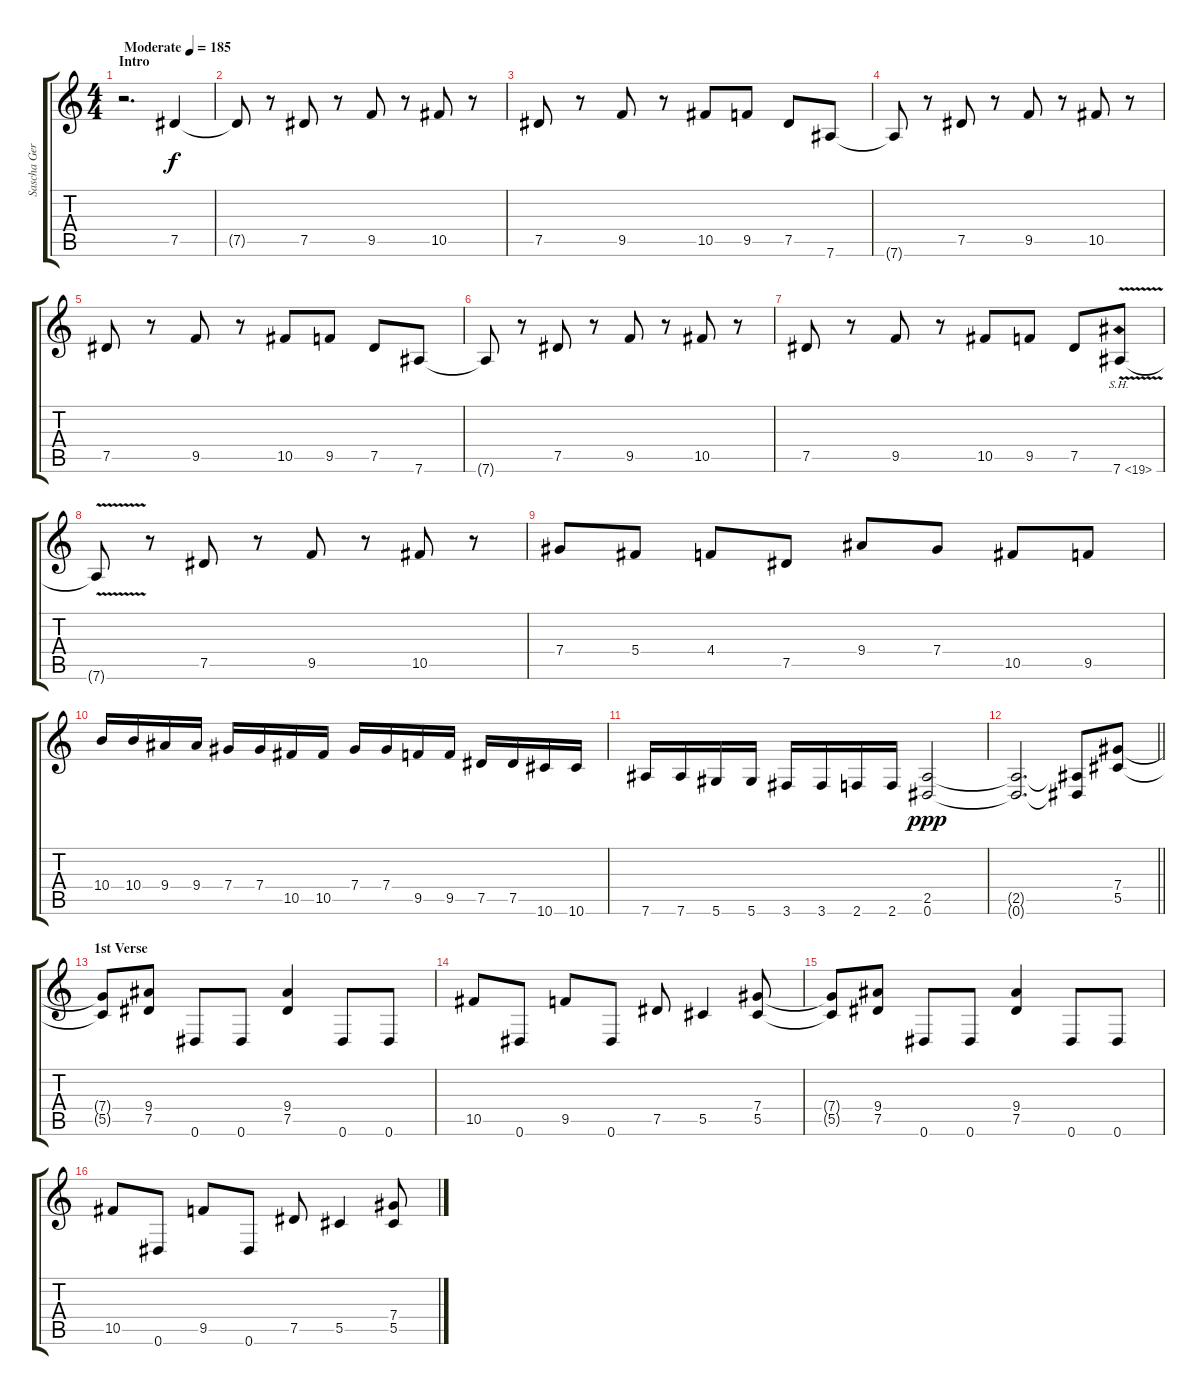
\track ("Sascha Gerstner" "Sascha Ger") {instrument distortionguitar}
\staff {score tabs}
\tuning (Eb4 Bb3 Gb3 Db3 Ab2 Eb2) {hide}
\ts (4 4)
\section ("" "Intro")
\tempo (185 "Moderate")
\clef g2
\ks c
r.2{d dy f volume 15 instrument distortionguitar} 7.5.4 |
7.5{t}.8 r.8 7.5.8 r.8 9.5.8 r.8 10.5.8 r.8 |
7.5.8 r.8 9.5.8 r.8 10.5.8 9.5.8 7.5.8 7.6.8 |
7.6{t}.8 r.8 7.5.8 r.8 9.5.8 r.8 10.5.8 r.8 |
7.5.8 r.8 9.5.8 r.8 10.5.8 9.5.8 7.5.8 7.6.8 |
7.6{t}.8 r.8 7.5.8 r.8 9.5.8 r.8 10.5.8 r.8 |
7.5.8 r.8 9.5.8 r.8 10.5.8 9.5.8 7.5.8 7.6{sh 12 v}.8 |
7.6{t}.8 r.8 7.5.8 r.8 9.5.8 r.8 10.5.8 r.8 |
7.4.8 5.4.8 4.4.8 7.5.8 9.4.8 7.4.8 10.5.8 9.5.8 |
10.4.16 10.4.16 9.4.16 9.4.16 7.4.16 7.4.16 10.5.16 10.5.16 7.4.16 7.4.16 9.5.16 9.5.16 7.5.16 7.5.16 10.6.16 10.6.16 |
7.6.16 7.6.16 5.6.16 5.6.16 3.6.16 3.6.16 2.6.16 2.6.16 (2.5 0.6).2{dy ppp} |
\barLineRight lightlight
(2.5{t} 0.6{t}).2{d} (2.5{t} 0.6{t}).8 (7.4 5.5).8{volume 12} |
\section ("" "1st Verse")
(7.4{t} 5.5{t}).8 (9.4 7.5).8 0.6.8 0.6.8 (9.4 7.5).4 0.6.8 0.6.8 |
10.5.8 0.6.8 9.5.8 0.6.8 7.5.8 5.5.4 (7.4 5.5).8 |
(7.4{t} 5.5{t}).8 (9.4 7.5).8 0.6.8 0.6.8 (9.4 7.5).4 0.6.8 0.6.8 |
10.5.8 0.6.8 9.5.8 0.6.8 7.5.8 5.5.4 (7.4 5.5).8
